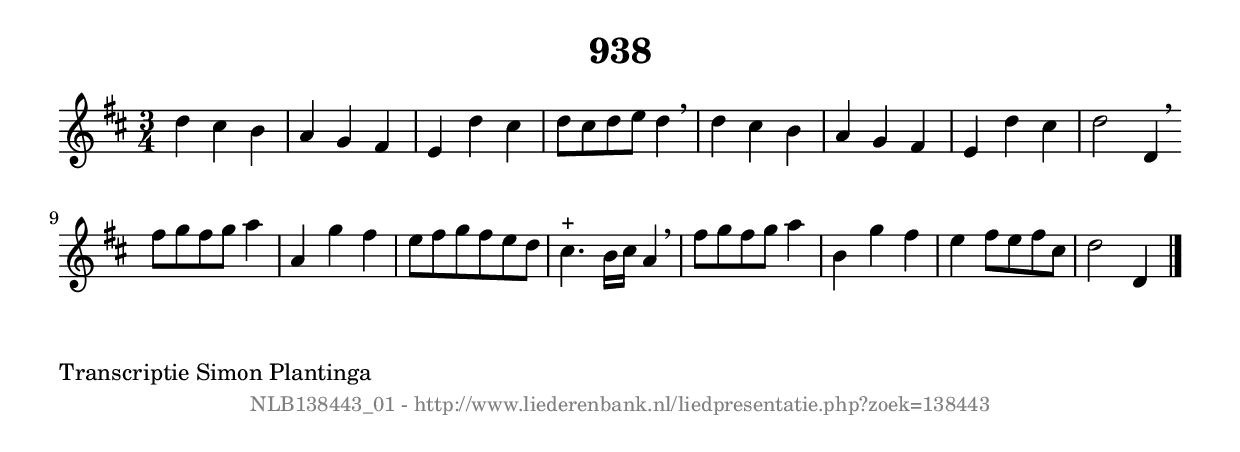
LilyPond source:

%
% produced by wce2krn 1.64 (7 June 2014)
%
\version"2.16"
#(append! paper-alist '(("long" . (cons (* 210 mm) (* 2000 mm)))))
#(set-default-paper-size "long")
sb = {\breathe}
mBreak = {\breathe }
bBreak = {\breathe }
x = {\once\override NoteHead #'style = #'cross }
gl=\glissando
itime={\override Staff.TimeSignature #'stencil = ##f }
ficta = {\once\set suggestAccidentals = ##t}
fine = {\once\override Score.RehearsalMark #'self-alignment-X = #1 \mark \markup {\italic{Fine}}}
dc = {\once\override Score.RehearsalMark #'self-alignment-X = #1 \mark \markup {\italic{D.C.}}}
dcf = {\once\override Score.RehearsalMark #'self-alignment-X = #1 \mark \markup {\italic{D.C. al Fine}}}
dcc = {\once\override Score.RehearsalMark #'self-alignment-X = #1 \mark \markup {\italic{D.C. al Coda}}}
ds = {\once\override Score.RehearsalMark #'self-alignment-X = #1 \mark \markup {\italic{D.S.}}}
dsf = {\once\override Score.RehearsalMark #'self-alignment-X = #1 \mark \markup {\italic{D.S. al Fine}}}
dsc = {\once\override Score.RehearsalMark #'self-alignment-X = #1 \mark \markup {\italic{D.S. al Coda}}}
pv = {\set Score.repeatCommands = #'((volta "1"))}
sv = {\set Score.repeatCommands = #'((volta "2"))}
tv = {\set Score.repeatCommands = #'((volta "3"))}
qv = {\set Score.repeatCommands = #'((volta "4"))}
xv = {\set Score.repeatCommands = #'((volta #f))}
\header{ tagline = ""
title = "938"
}
\score {{
\key d \major
\relative g'
{
\set melismaBusyProperties = #'()
\time 3/4
\tempo 4=120
\override Score.MetronomeMark #'transparent = ##t
\override Score.RehearsalMark #'break-visibility = #(vector #t #t #f)
d'4 cis4 b4 | a4 g4 fis4 | e4 d'4 cis4 | d8 cis8 d8 e8 d4 \sb | d4 cis4 b4 | a4 g4 fis4 | e4 d'4 cis4 | d2 d,4 \bar ":|:" \bBreak
fis'8 g8 fis8 g8 a4 | a,4 g'4 fis4 | e8 fis8 g8 fis8 e8 d8 | cis4.^"+" b16 cis16 a4 \sb | fis'8 g8 fis8 g8 a4 | b,4 g'4 fis4 | e4 fis8 e8 fis8 cis8 | d2 d,4 \bar "|."
 }}
 \midi { }
 \layout {
            indent = 0.0\cm
}
}
\markup { \wordwrap-string #" 
Transcriptie Simon Plantinga
"}
\markup { \vspace #0 } \markup { \with-color #grey \fill-line { \center-column { \smaller "NLB138443_01 - http://www.liederenbank.nl/liedpresentatie.php?zoek=138443" } } }
